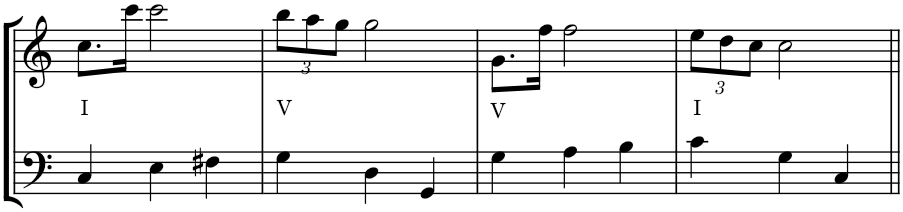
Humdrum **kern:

**kern	**kern	**text
*part1	*part1	*part1
*staff2	*staff1	*staff1
*I"Piano	*	*
*I'Pno.	*	*
!!LO:PB:g=z
*clefF4	*clefG2	*
*k[]	*k[]	*
*M3/4	*M3/4	*
=5	=5	=5
!	!	!LO:LY:b
4C/	8.cc\L	I
.	16ccc\Jk	.
4E\	2ccc\	.
4F#X\	.	.
=6	=6	=6
*	*Xbrackettup	*
!	!	!LO:LY:b
4G\	12bb\L	V
.	12aa\	.
.	12gg\J	.
4D\	2gg\	.
4GG/	.	.
=7	=7	=7
!	!	!LO:LY:b
4G\	8.g\L	V
.	16ff\Jk	.
4A\	2ff\	.
4B\	.	.
=8	=8	=8
!	!	!LO:LY:b
4c\	12ee\L	I
.	12dd\	.
.	12cc\J	.
4G\	2cc\	.
4C/	.	.
=||	=||	=||
*-	*-	*-
